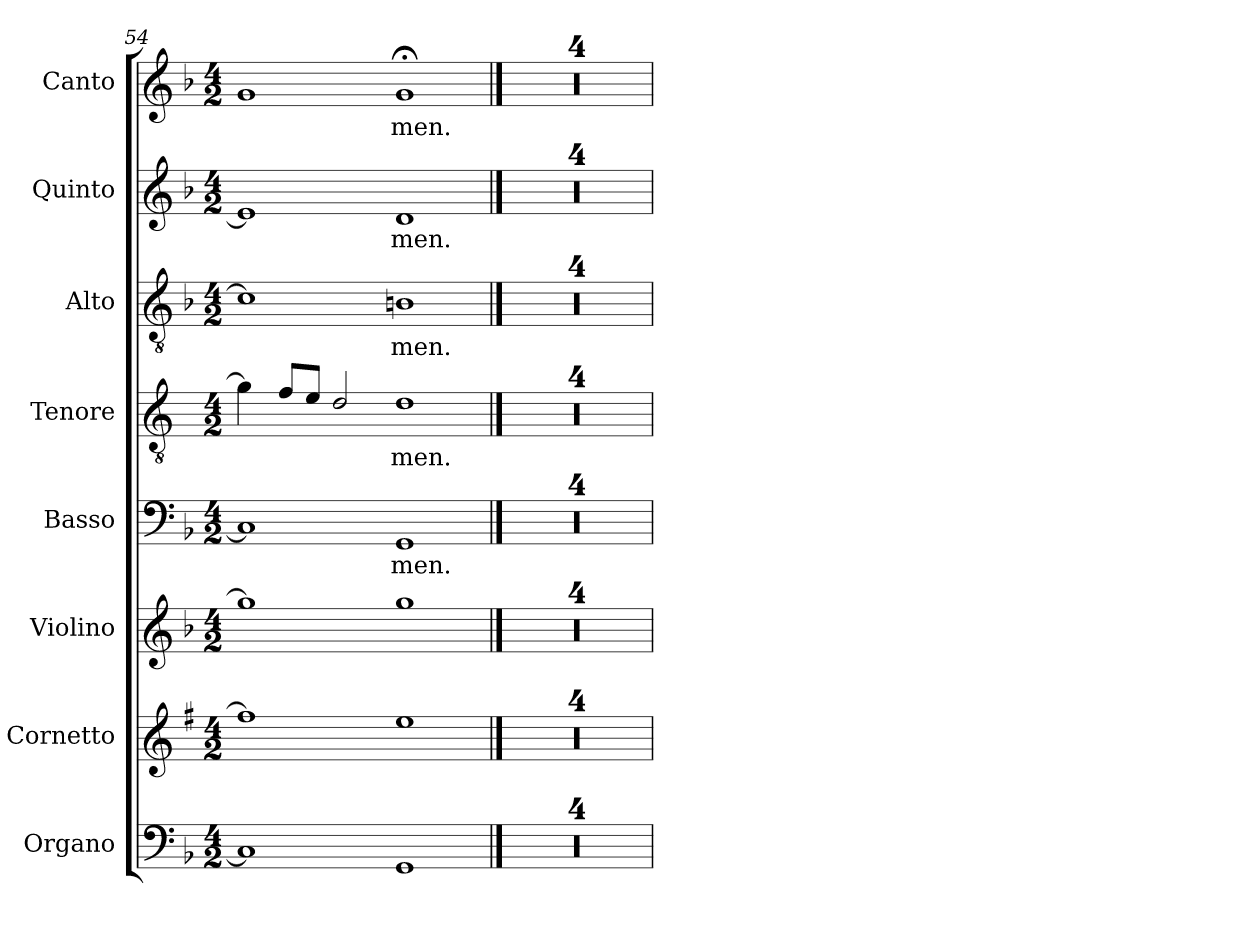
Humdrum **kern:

**kern	**kern	**kern	**kern	**text	**kern	**text	**kern	**text	**kern	**text	**kern	**text
*part8	*part7	*part6	*part5	*part5	*part4	*part4	*part3	*part3	*part2	*part2	*part1	*part1
*staff8	*staff7	*staff6	*staff5	*staff5	*staff4	*staff4	*staff3	*staff3	*staff2	*staff2	*staff1	*staff1
*I"Organo	*I"Cornetto	*I"Violino	*I"Basso	*	*I"Tenore	*	*I"Alto	*	*I"Quinto	*	*I"Canto	*
*I'Or	*I'Cto.	*I'Vln.	*I'B	*	*I'T	*	*I'A	*	*	*	*I'C	*
*clefF4	*clefG2	*clefG2	*clefF4	*	*clefGv2	*	*clefGv2	*	*clefG2	*	*clefG2	*
*	*ITrd1c2	*	*	*	*ITrd4c7	*	*	*	*	*	*	*
*k[b-]	*k[b-]	*k[b-]	*k[b-]	*	*k[b-]	*	*k[b-]	*	*k[b-]	*	*k[b-]	*
*F:	*F:	*F:	*F:	*	*F:	*	*F:	*	*F:	*	*F:	*
*M4/2	*M4/2	*M4/2	*M4/2	*	*M4/2	*	*M4/2	*	*M4/2	*	*M4/2	*
=54	=54	=54	=54	=54	=54	=54	=54	=54	=54	=54	=54	=54
1C]	1ee-]	1gg]	1C]	.	4c\]	.	1c]	.	1e-]	.	1g	.
.	.	.	.	.	8B-/L	.	.	.	.	.	.	.
.	.	.	.	.	8A/J	.	.	.	.	.	.	.
.	.	.	.	.	2G/	.	.	.	.	.	.	.
!	!	!	!	!LO:LY:b	!	!LO:LY:b	!	!LO:LY:b	!	!LO:LY:b	!	!LO:LY:b
1GG	1dd	1gg	1GG	-men.	1G	-men.	1Bn	-men.	1d	-men.	1g;<	-men.
==55	==55	==55	==55	==55	==55	==55	==55	==55	==55	==55	==55	==55
0r	0r	0r	0r	.	0r	.	0r	.	0r	.	0r	.
=56	=56	=56	=56	=56	=56	=56	=56	=56	=56	=56	=56	=56
0r	0r	0r	0r	.	0r	.	0r	.	0r	.	0r	.
=57	=57	=57	=57	=57	=57	=57	=57	=57	=57	=57	=57	=57
0r	0r	0r	0r	.	0r	.	0r	.	0r	.	0r	.
=58	=58	=58	=58	=58	=58	=58	=58	=58	=58	=58	=58	=58
0r	0r	0r	0r	.	0r	.	0r	.	0r	.	0r	.
=	=	=	=	=	=	=	=	=	=	=	=	=
*-	*-	*-	*-	*-	*-	*-	*-	*-	*-	*-	*-	*-
